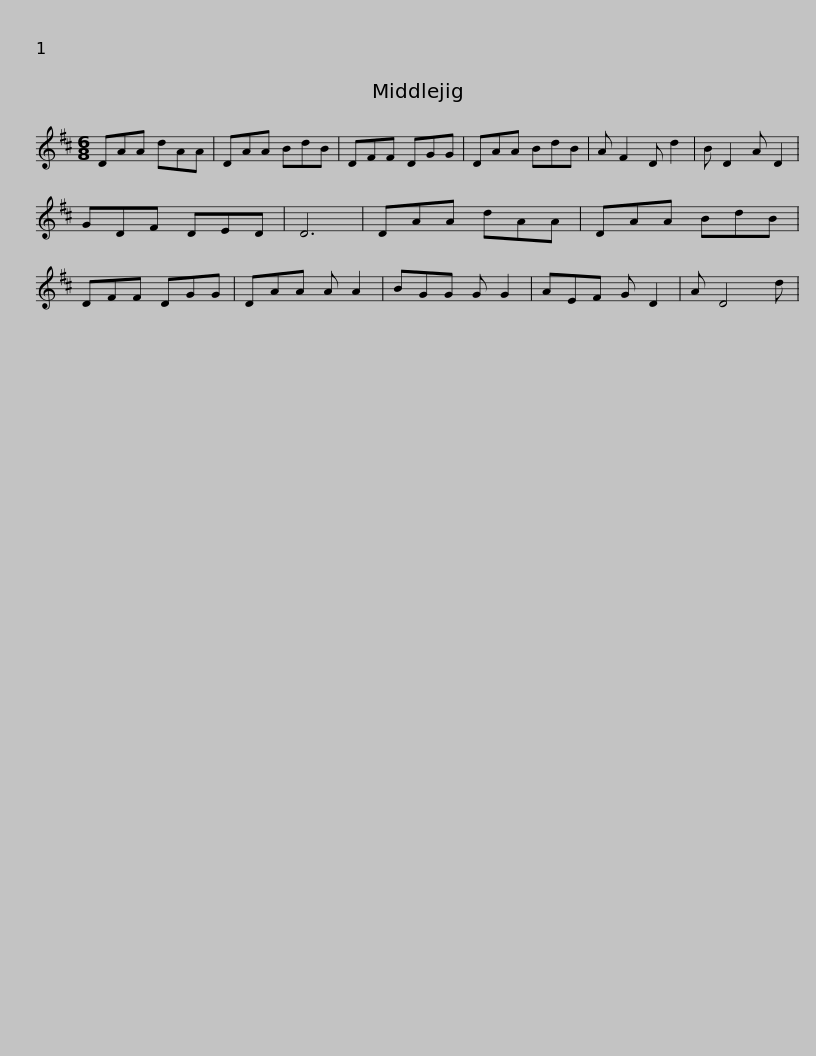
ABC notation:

X:1
L:1/8
M:6/8
I:linebreak $
K:D
V:1 treble
V:1
 DAA dAA | DAA BdB | DFF DGG | DAA BdB | A F2 D d2 | %5
 B D2 A D2 | GDF DED | D6 |$ DAA dAA | DAA BdB | %10
 DFF DGG | DAA A A2 | BGG G G2 | AEF G D2 | A D4 d | %15
